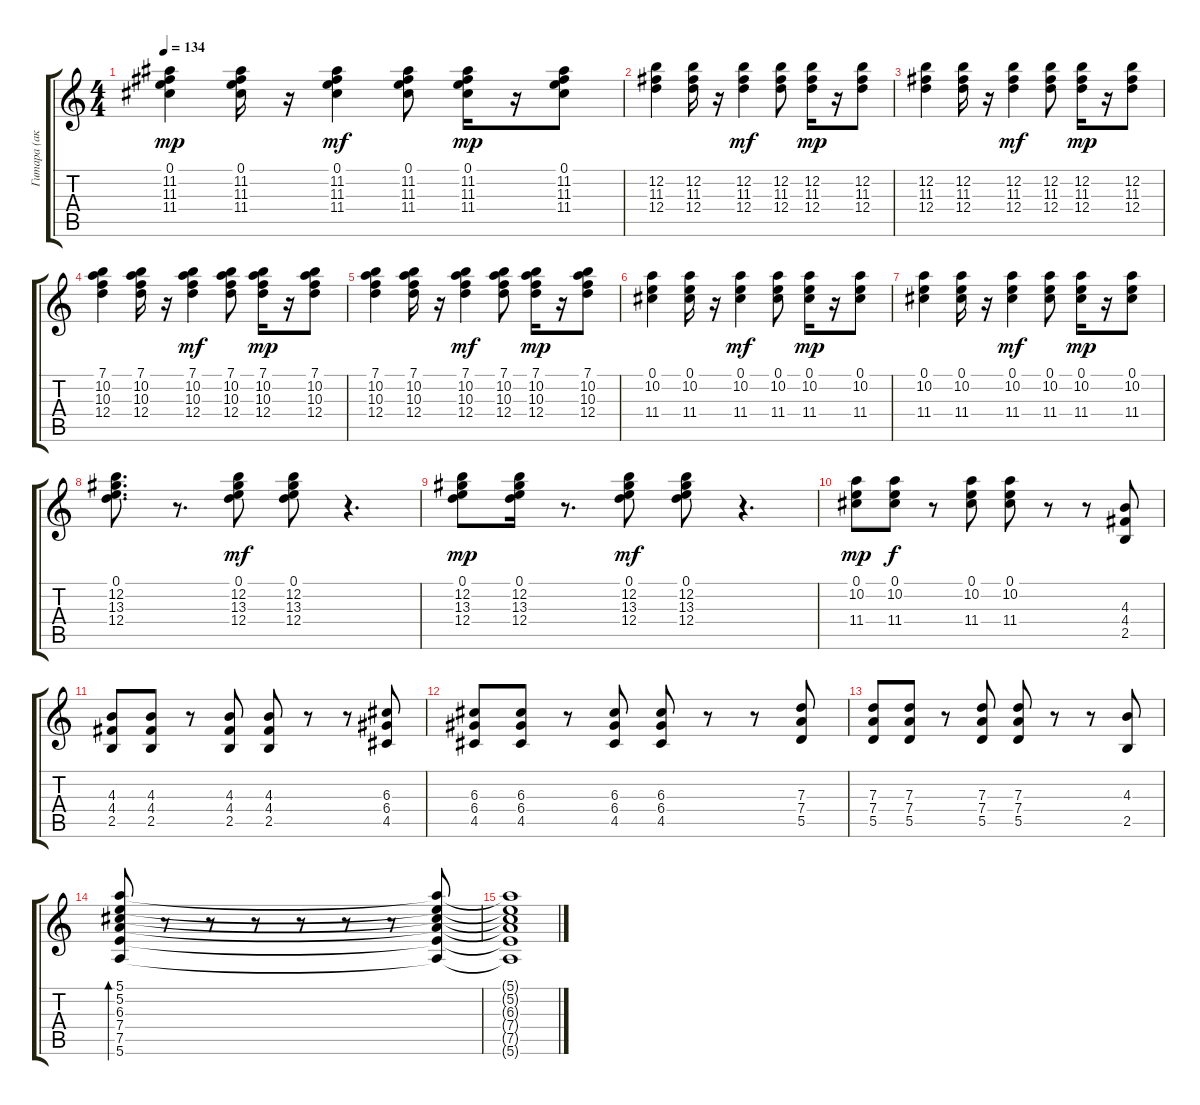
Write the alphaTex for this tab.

\track ("Гитара (аккомпанемент)" "Гитара (ак") {instrument acousticguitarnylon}
\staff {score tabs}
\tuning (E4 B3 G3 D3 A2 E2) {hide}
\ts (4 4)
\tempo 134
\clef g2
\ks c
(0.1 11.2 11.3 11.4).4{dy mp} (0.1 11.2 11.3 11.4).16 r.16 (0.1 11.2 11.3 11.4).4{dy mf} (0.1 11.2 11.3 11.4).8 (0.1 11.2 11.3 11.4).16{dy mp} r.16 (0.1 11.2 11.3 11.4).8 |
(12.2 11.3 12.4).4 (12.2 11.3 12.4).16 r.16 (12.2 11.3 12.4).4{dy mf} (12.2 11.3 12.4).8 (12.2 11.3 12.4).16{dy mp} r.16 (12.2 11.3 12.4).8 |
(12.2 11.3 12.4).4 (12.2 11.3 12.4).16 r.16 (12.2 11.3 12.4).4{dy mf} (12.2 11.3 12.4).8 (12.2 11.3 12.4).16{dy mp} r.16 (12.2 11.3 12.4).8 |
(7.1 10.2 10.3 12.4).4 (7.1 10.2 10.3 12.4).16 r.16 (7.1 10.2 10.3 12.4).4{dy mf} (7.1 10.2 10.3 12.4).8 (7.1 10.2 10.3 12.4).16{dy mp} r.16 (7.1 10.2 10.3 12.4).8 |
(7.1 10.2 10.3 12.4).4 (7.1 10.2 10.3 12.4).16 r.16 (7.1 10.2 10.3 12.4).4{dy mf} (7.1 10.2 10.3 12.4).8 (7.1 10.2 10.3 12.4).16{dy mp} r.16 (7.1 10.2 10.3 12.4).8 |
(0.1 10.2 11.4).4 (0.1 10.2 11.4).16 r.16 (0.1 10.2 11.4).4{dy mf} (0.1 10.2 11.4).8 (0.1 10.2 11.4).16{dy mp} r.16 (0.1 10.2 11.4).8 |
(0.1 10.2 11.4).4 (0.1 10.2 11.4).16 r.16 (0.1 10.2 11.4).4{dy mf} (0.1 10.2 11.4).8 (0.1 10.2 11.4).16{dy mp} r.16 (0.1 10.2 11.4).8 |
(0.1 12.2 13.3 12.4).8{d} r.8{d} (0.1 12.2 13.3 12.4).8{dy mf} (0.1 12.2 13.3 12.4).8 r.4{d} |
(0.1 12.2 13.3 12.4).8{dy mp} (0.1 12.2 13.3 12.4).16 r.8{d} (0.1 12.2 13.3 12.4).8{dy mf} (0.1 12.2 13.3 12.4).8 r.4{d} |
(0.1 10.2 11.4).8{dy mp} (0.1 10.2 11.4).8{dy f} r.8 (0.1 10.2 11.4).8 (0.1 10.2 11.4).8 r.8 r.8 (4.3 4.4 2.5).8 |
(4.3 4.4 2.5).8 (4.3 4.4 2.5).8 r.8 (4.3 4.4 2.5).8 (4.3 4.4 2.5).8 r.8 r.8 (6.3 6.4 4.5).8 |
(6.3 6.4 4.5).8 (6.3 6.4 4.5).8 r.8 (6.3 6.4 4.5).8 (6.3 6.4 4.5).8 r.8 r.8 (7.3 7.4 5.5).8 |
(7.3 7.4 5.5).8 (7.3 7.4 5.5).8 r.8 (7.3 7.4 5.5).8 (7.3 7.4 5.5).8 r.8 r.8 (4.3 2.5).8 |
(5.1 5.2 6.3 7.4 7.5 5.6).8{bd 120} r.8 r.8 r.8 r.8 r.8 r.8 (5.1{t} 5.2{t} 6.3{t} 7.4{t} 7.5{t} 5.6{t}).8 |
(5.1{t} 5.2{t} 6.3{t} 7.4{t} 7.5{t} 5.6{t}).1
